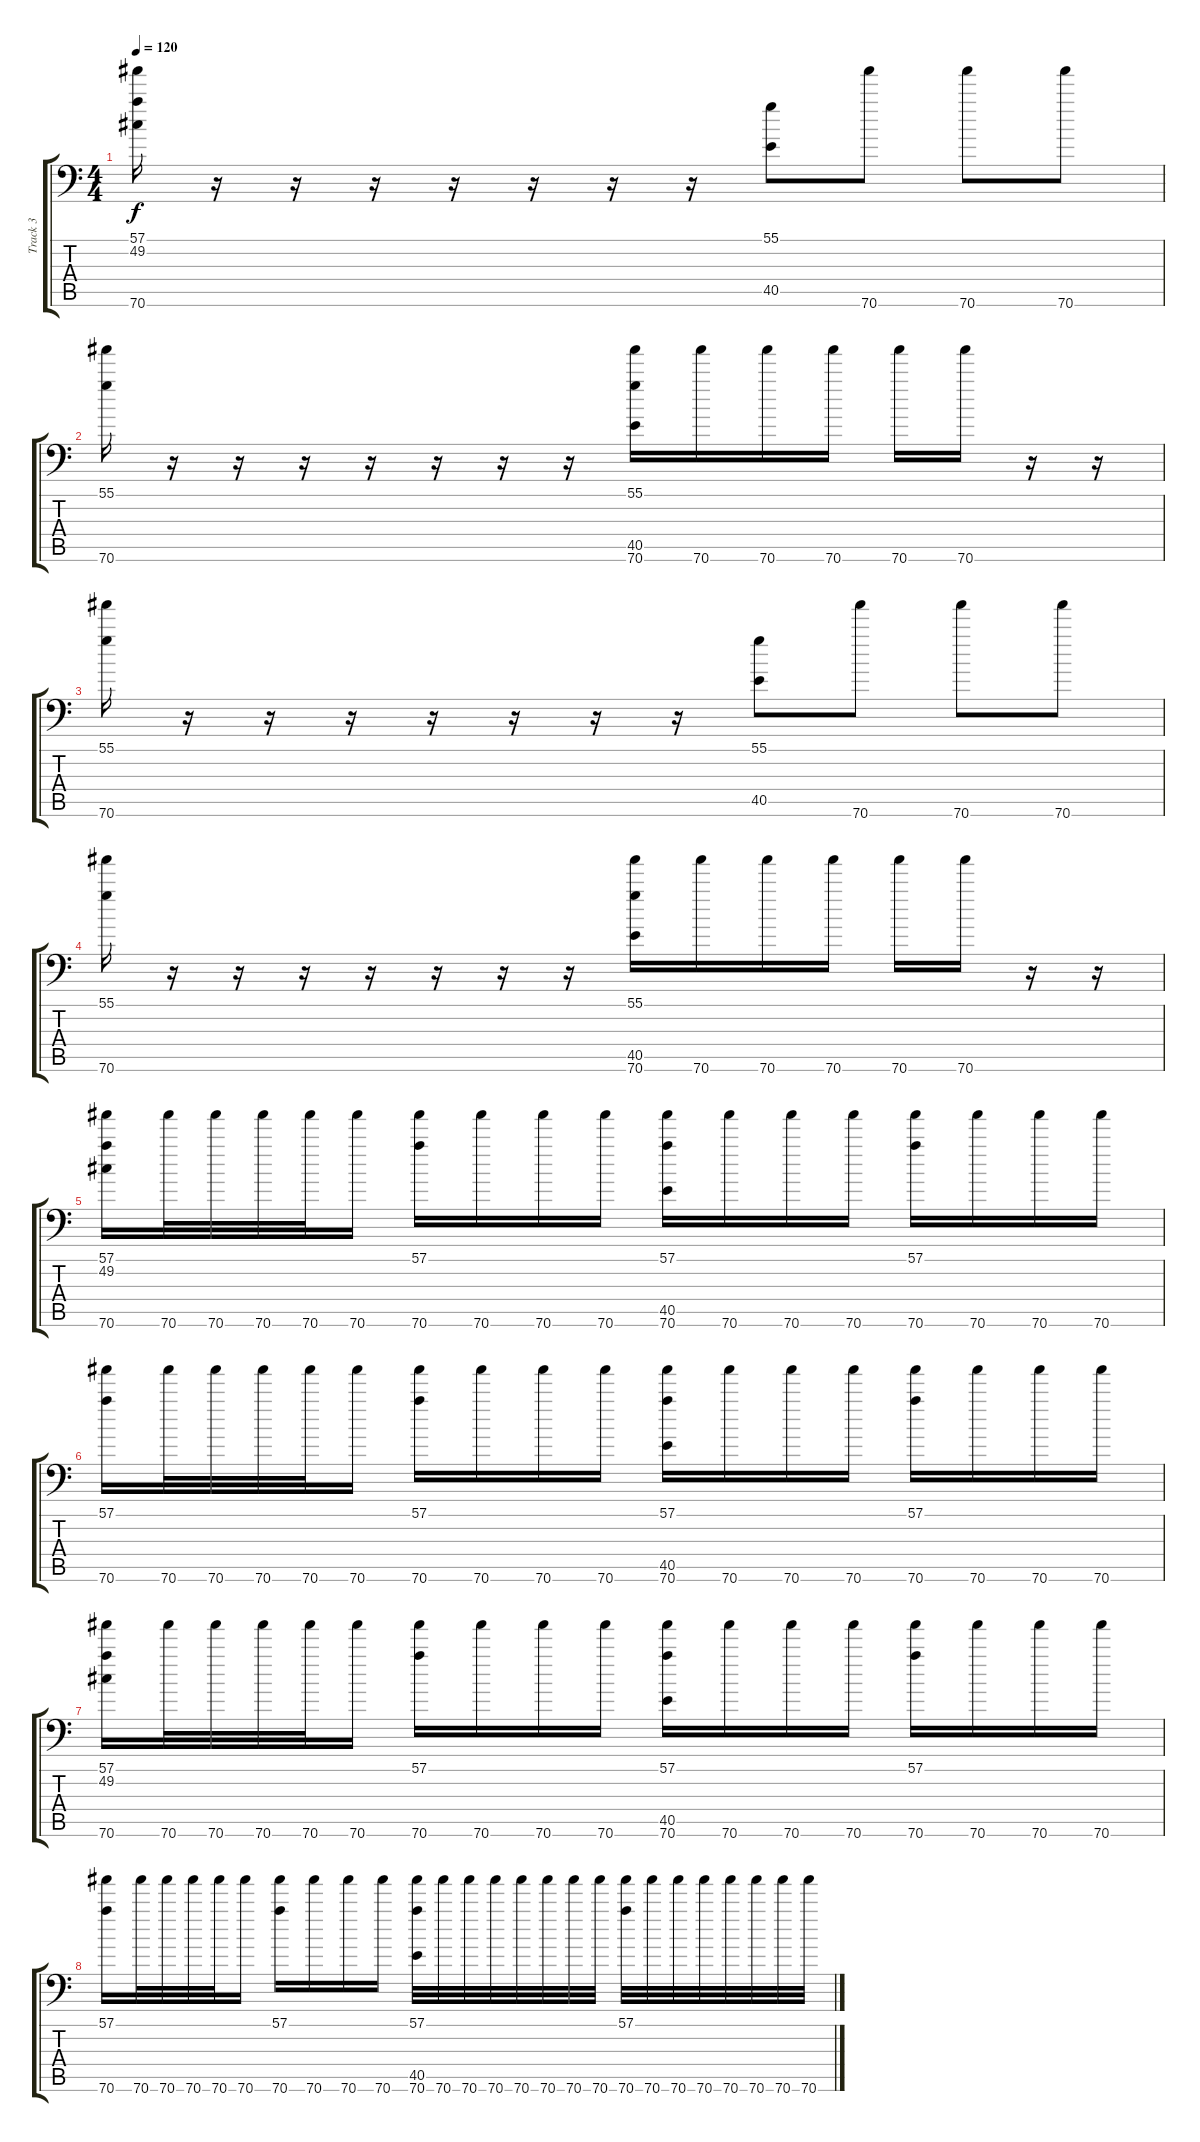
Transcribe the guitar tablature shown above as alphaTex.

\track ("Track 3" "Track 3") {instrument acousticgrandpiano}
\staff {score tabs}
\tuning (C-1 C-1 C-1 C-1 C-1 C-1) {hide}
\ts (4 4)
\tempo 120
\clef f4
\ks c
(57.1 49.2 70.6).16{dy f} r.16 r.16 r.16 r.16 r.16 r.16 r.16 (55.1 40.5).8 70.6.8 70.6.8 70.6.8 |
(55.1 70.6).16 r.16 r.16 r.16 r.16 r.16 r.16 r.16 (55.1 40.5 70.6).16 70.6.16 70.6.16 70.6.16 70.6.16 70.6.16 r.16 r.16 |
(55.1 70.6).16 r.16 r.16 r.16 r.16 r.16 r.16 r.16 (55.1 40.5).8 70.6.8 70.6.8 70.6.8 |
(55.1 70.6).16 r.16 r.16 r.16 r.16 r.16 r.16 r.16 (55.1 40.5 70.6).16 70.6.16 70.6.16 70.6.16 70.6.16 70.6.16 r.16 r.16 |
(57.1 49.2 70.6).16 70.6.32 70.6.32 70.6.32 70.6.32 70.6.16 (57.1 70.6).16 70.6.16 70.6.16 70.6.16 (57.1 40.5 70.6).16 70.6.16 70.6.16 70.6.16 (57.1 70.6).16 70.6.16 70.6.16 70.6.16 |
(57.1 70.6).16 70.6.32 70.6.32 70.6.32 70.6.32 70.6.16 (57.1 70.6).16 70.6.16 70.6.16 70.6.16 (57.1 40.5 70.6).16 70.6.16 70.6.16 70.6.16 (57.1 70.6).16 70.6.16 70.6.16 70.6.16 |
(57.1 49.2 70.6).16 70.6.32 70.6.32 70.6.32 70.6.32 70.6.16 (57.1 70.6).16 70.6.16 70.6.16 70.6.16 (57.1 40.5 70.6).16 70.6.16 70.6.16 70.6.16 (57.1 70.6).16 70.6.16 70.6.16 70.6.16 |
(57.1 70.6).16 70.6.32 70.6.32 70.6.32 70.6.32 70.6.16 (57.1 70.6).16 70.6.16 70.6.16 70.6.16 (57.1 40.5 70.6).32 70.6.32 70.6.32 70.6.32 70.6.32 70.6.32 70.6.32 70.6.32 (57.1 70.6).32 70.6.32 70.6.32 70.6.32 70.6.32 70.6.32 70.6.32 70.6.32
